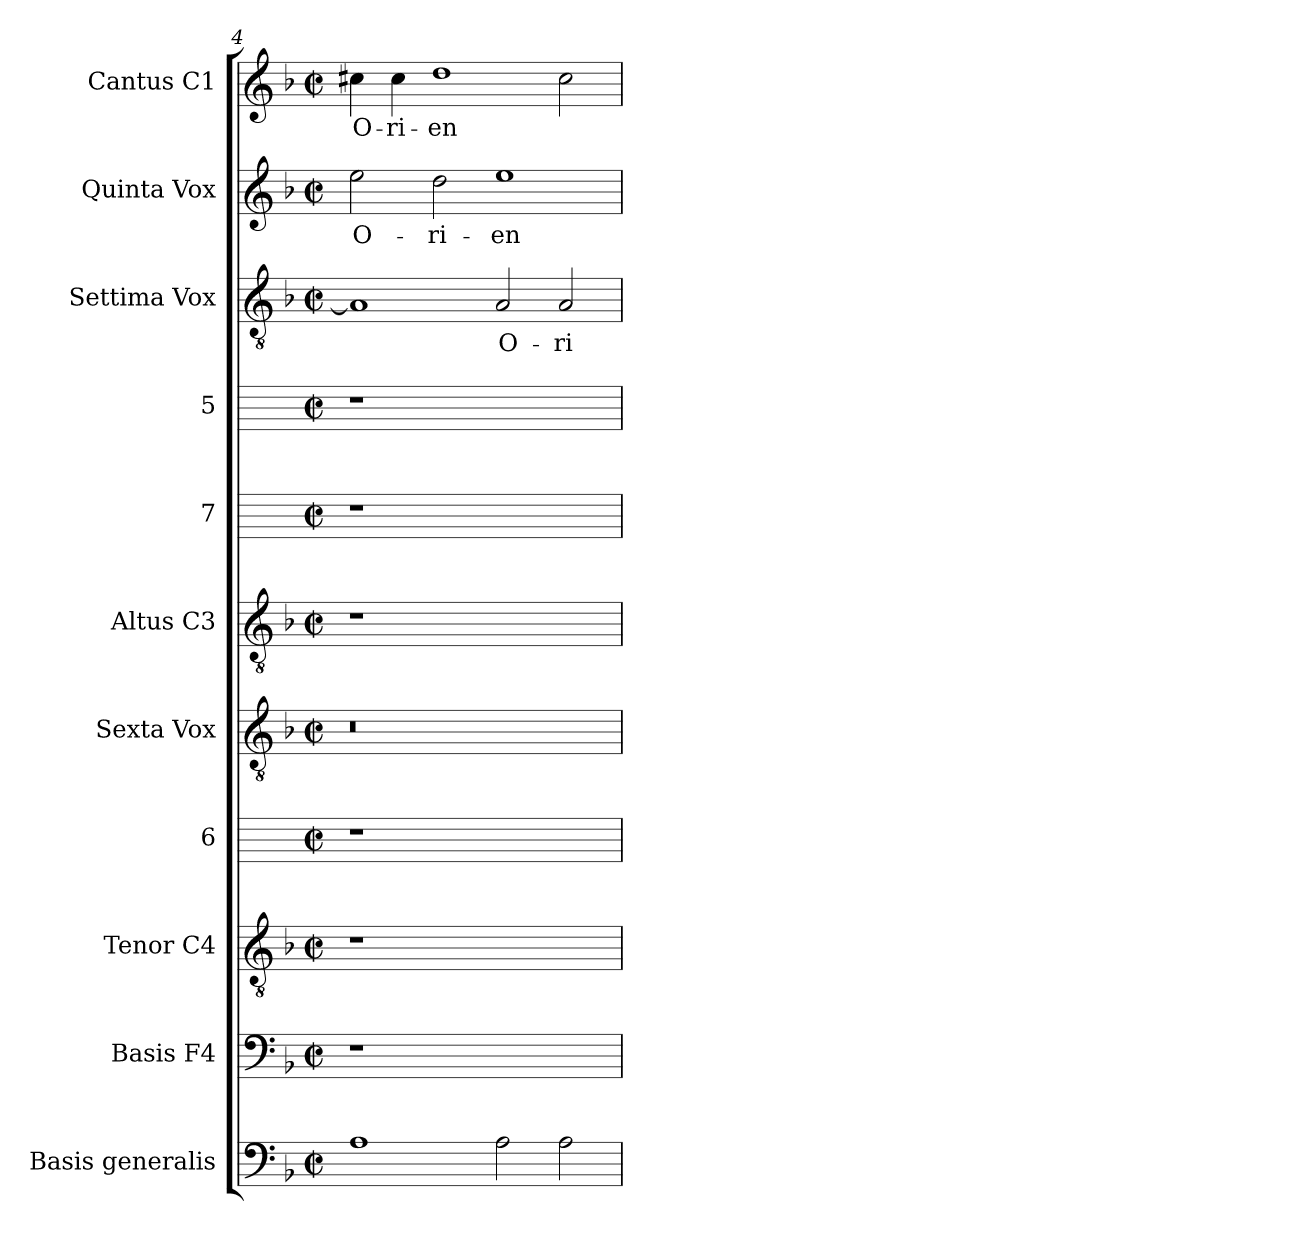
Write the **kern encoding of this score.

**kern	**text	**kern	**kern	**kern	**kern	**kern	**kern	**kern	**kern	**text	**kern	**text	**kern	**text
*part11	*part11	*part10	*part9	*part8	*part7	*part6	*part5	*part4	*part3	*part3	*part2	*part2	*part1	*part1
*staff11	*staff11	*staff10	*staff9	*staff8	*staff7	*staff6	*staff5	*staff4	*staff3	*staff3	*staff2	*staff2	*staff1	*staff1
*I"Basis  generalis	*	*I"Basis  F4	*I"Tenor  C4	*I"6	*I"Sexta  Vox	*I"Altus  C3	*I"7	*I"5	*I"Settima  Vox	*	*I"Quinta  Vox	*	*I"Cantus  C1	*
*	*	*I'B	*I'T	*	*	*I'A	*	*	*	*	*	*	*I'C	*
*clefF4	*	*clefF4	*clefGv2	*	*clefGv2	*clefGv2	*	*	*clefGv2	*	*clefG2	*	*clefG2	*
*k[b-]	*	*k[b-]	*k[b-]	*k[]	*k[b-]	*k[b-]	*k[]	*k[]	*k[b-]	*	*k[b-]	*	*k[b-]	*
*F:	*	*F:	*F:	*C:	*F:	*F:	*C:	*C:	*F:	*	*F:	*	*F:	*
*M2/2	*	*M2/2	*M2/2	*M2/2	*M2/2	*M2/2	*M2/2	*M2/2	*M2/2	*	*M2/2	*	*M2/2	*
*met(c|)	*	*met(c|)	*met(c|)	*met(c|)	*met(c|)	*met(c|)	*met(c|)	*met(c|)	*met(c|)	*	*met(c|)	*	*met(c|)	*
=4	=4	=4	=4	=4	=4	=4	=4	=4	=4	=4	=4	=4	=4	=4
!	!LO:LY:a:cj	!	!	!	!	!	!	!	!	!LO:LY:b:cj	!	!LO:LY:b:cj	!	!LO:LY:b:cj
1A	.	1r	1r	1r	0r	1r	1r	1r	1A]	.	2ee\	O-	4cc#X\	O-
!	!	!	!	!	!	!	!	!	!	!	!	!	!	!LO:LY:b:cj
.	.	.	.	.	.	.	.	.	.	.	.	.	4cc#\	-ri-
!	!	!	!	!	!	!	!	!	!	!	!	!LO:LY:b:cj	!	!LO:LY:b:cj
.	.	.	.	.	.	.	.	.	.	.	2dd\	-ri-	1dd	-en-
!	!LO:LY:a:cj	!	!	!	!	!	!	!	!	!LO:LY:b:cj	!	!LO:LY:b:cj	!	!
2A\	.	1ryy	1ryy	1ryy	.	1ryy	1ryy	1ryy	2A/	O-	1ee	-en-	.	.
!	!LO:LY:a:cj	!	!	!	!	!	!	!	!	!LO:LY:b:cj	!	!	!	!LO:LY:b:cj
2A\	.	.	.	.	.	.	.	.	2A/	-ri-	.	.	2cc#\	--
=	=	=	=	=	=	=	=	=	=	=	=	=	=	=
*-	*-	*-	*-	*-	*-	*-	*-	*-	*-	*-	*-	*-	*-	*-
